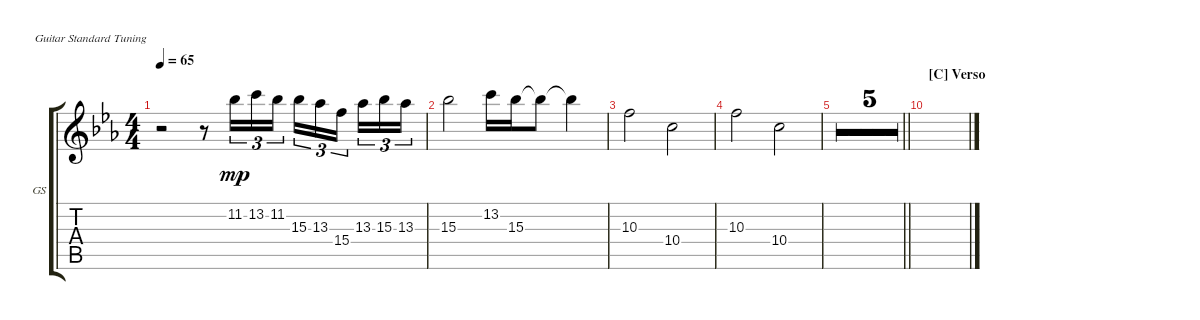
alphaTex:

\defaultSystemsLayout 4
\bracketExtendMode groupsimilarinstruments
\firstSystemTrackNameOrientation horizontal
\otherSystemsTrackNameOrientation horizontal
\track ("Guitar solo" "GS") {multiBarRest instrument overdrivenguitar}
\staff {score tabs}
\tuning (E4 B3 G3 D3 A2 E2)
\ts (4 4)
\tempo 65
\clef g2
\ks cminor
r.2{dy mp} r.8 11.2.16{tu (3 2)} 13.2.16{tu (3 2)} 11.2.16{tu (3 2)} 15.3.16{tu (3 2)} 13.3.16{tu (3 2)} 15.4.16{tu (3 2)} 13.3.16{tu (3 2)} 15.3.16{tu (3 2)} 13.3.16{tu (3 2)} |
15.3.2 13.2.16 15.3.16 15.3{t}.8 15.3{t}.4 |
10.3.2 10.4.2 |
10.3.2 10.4.2 |
\barLineRight lightlight
|
|
|
|
|
\section ("C" "Verso")
